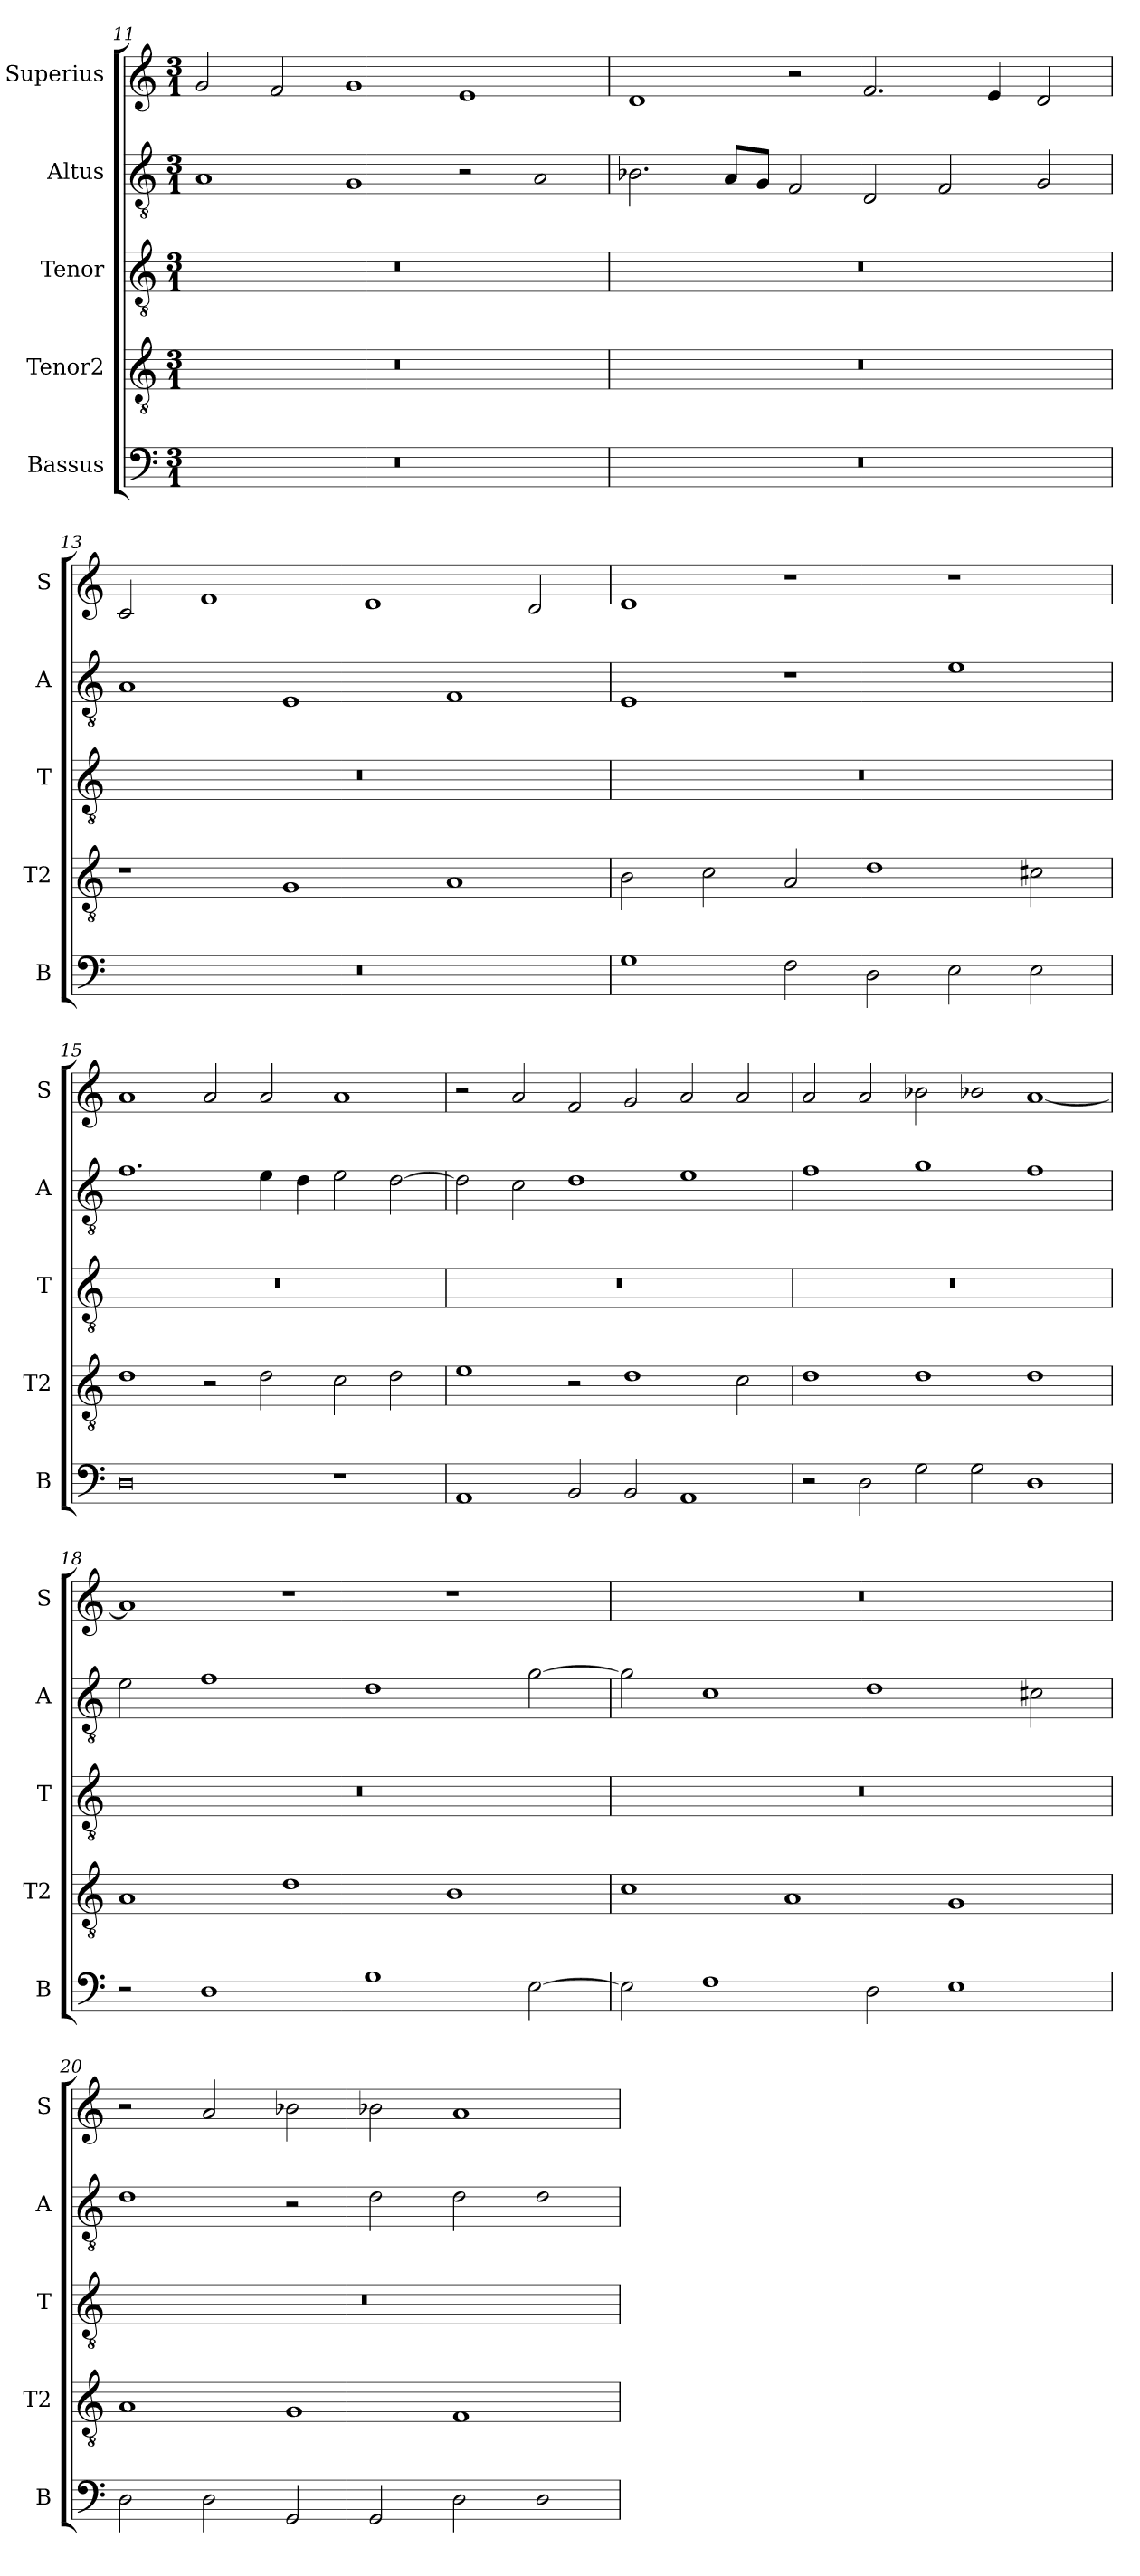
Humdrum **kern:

**kern	**kern	**kern	**kern	**kern
*part5	*part4	*part3	*part2	*part1
*staff5	*staff4	*staff3	*staff2	*staff1
*I"Bassus	*I"Tenor2	*I"Tenor	*I"Altus	*I"Superius
*I'B	*I'T2	*I'T	*I'A	*I'S
*clefF4	*clefGv2	*clefGv2	*clefGv2	*clefG2
*k[]	*k[]	*k[]	*k[]	*k[]
*M3/1	*M3/1	*M3/1	*M3/1	*M3/1
=11	=11	=11	=11	=11
0.r	0.r	0.r	1A	2g/
.	.	.	.	2f/
.	.	.	1G	1g
.	.	.	2r	1e
.	.	.	2A/	.
=12	=12	=12	=12	=12
0.r	0.r	0.r	2.B-X\	1d
.	.	.	8A/L	.
.	.	.	8G/J	.
.	.	.	2F/	2r
.	.	.	2D/	2.f/
.	.	.	2F/	.
.	.	.	.	4e/
.	.	.	2G/	2d/
=13	=13	=13	=13	=13
0.r	1r	0.r	1A	2c/
.	.	.	.	1f
.	1G	.	1E	.
.	.	.	.	1e
.	1A	.	1F	.
.	.	.	.	2d/
=14	=14	=14	=14	=14
1G	2B\	0.r	1E	1e
.	2c\	.	.	.
2F\	2A/	.	1r	1r
2D\	1d	.	.	.
2E\	.	.	1e	1r
2E\	2c#X\	.	.	.
=15	=15	=15	=15	=15
0D	1d	0.r	1.f	1a
.	2r	.	.	2a/
.	2d\	.	4e\	2a/
.	.	.	4d\	.
1r	2c\	.	2e\	1a
.	2d\	.	[2d\	.
=16	=16	=16	=16	=16
1AA	1e	0.r	2d\]	2r
.	.	.	2c\	2a/
2BB/	2r	.	1d	2f/
2BB/	1d	.	.	2g/
1AA	.	.	1e	2a/
.	2c\	.	.	2a/
=17	=17	=17	=17	=17
2r	1d	0.r	1f	2a/
2D\	.	.	.	2a/
2G\	1d	.	1g	2b-X\
2G\	.	.	.	2b-X/
1D	1d	.	1f	[1a
=18	=18	=18	=18	=18
2r	1A	0.r	2e\	1a]
1D	.	.	1f	.
.	1d	.	.	1r
1G	.	.	1d	.
.	1B	.	.	1r
[2E\	.	.	[2g\	.
=19	=19	=19	=19	=19
2E\]	1c	0.r	2g\]	0.r
1F	.	.	1c	.
.	1A	.	.	.
2D\	.	.	1d	.
1E	1G	.	.	.
.	.	.	2c#X\	.
=20	=20	=20	=20	=20
2D\	1A	0.r	1d	2r
2D\	.	.	.	2a/
2GG/	1G	.	2r	2b-X\
2GG/	.	.	2d\	2b-X\
2D\	1F	.	2d\	1a
2D\	.	.	2d\	.
=	=	=	=	=
*-	*-	*-	*-	*-
